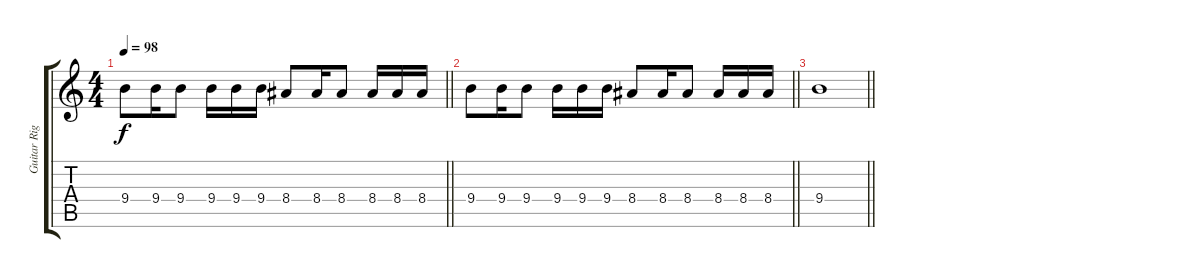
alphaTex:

\track ("Guitar Right" "Guitar Rig") {instrument distortionguitar}
\staff {score tabs}
\tuning (E4 B3 G3 D3 A2 E2) {hide}
\ts (4 4)
\tempo 98
\clef g2
\barLineRight lightlight
\ks c
9.4.8{dy f} 9.4.16 9.4.8 9.4.16 9.4.16 9.4.16 8.4.8 8.4.16 8.4.8 8.4.16 8.4.16 8.4.16 |
\barLineRight lightlight
9.4.8 9.4.16 9.4.8 9.4.16 9.4.16 9.4.16 8.4.8 8.4.16 8.4.8 8.4.16 8.4.16 8.4.16 |
\barLineRight lightlight
9.4.1
